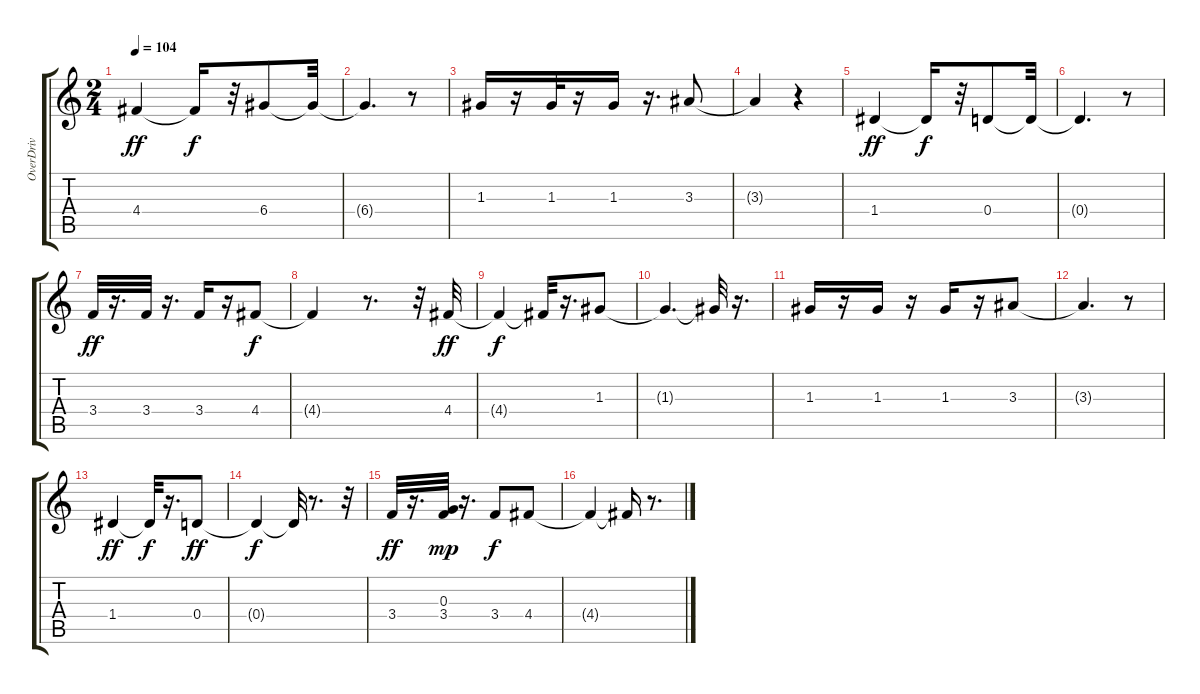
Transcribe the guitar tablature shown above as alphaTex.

\track ("OverDriv" "OverDriv") {instrument overdrivenguitar}
\staff {score tabs}
\tuning (E4 B3 G3 D3 A2 E2) {hide}
\ts (2 4)
\tempo 104
\clef g2
\ks c
4.4.4{dy ff} 4.4{t}.16{dy f} r.32 6.4.8 6.4{t}.32 |
6.4{t}.4{d} r.8 |
1.3.16 r.16 1.3.32 r.16 1.3.16 r.16{d} 3.3.8 |
3.3{t}.4 r.4 |
1.4.4{dy ff} 1.4{t}.16{dy f} r.32 0.4.8 0.4{t}.32 |
0.4{t}.4{d} r.8 |
3.4.32{dy ff} r.16{d} 3.4.32 r.16{d} 3.4.16 r.16 4.4.8{dy f} |
4.4{t}.4 r.8{d} r.32 4.4.32{dy ff} |
4.4{t}.4{dy f} 4.4{t}.32 r.16{d} 1.3.8 |
1.3{t}.4{d} 1.3{t}.32 r.16{d} |
1.3.16 r.16 1.3.16 r.16 1.3.16 r.16 3.3.8 |
3.3{t}.4{d} r.8 |
1.4.4{dy ff} 1.4{t}.32{dy f} r.16{d} 0.4.8{dy ff} |
0.4{t}.4{dy f} 0.4{t}.32 r.8{d} r.32 |
3.4.32{dy ff} r.16{d} (0.3 3.4).32{dy mp} r.16{d} 3.4.8{dy f} 4.4.8 |
4.4{t}.4 4.4{t}.16 r.8{d}
